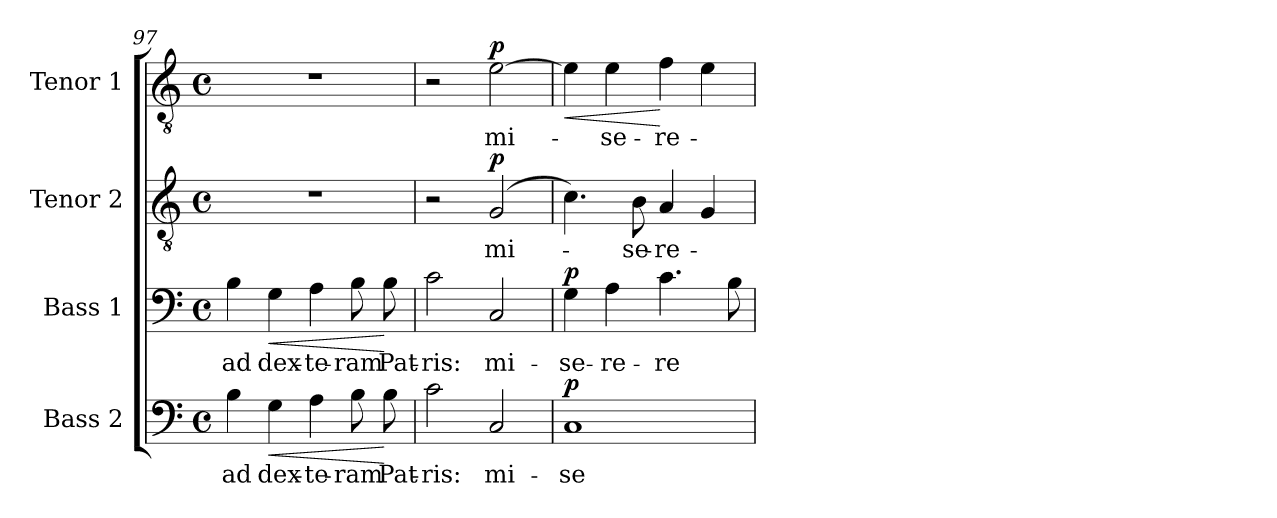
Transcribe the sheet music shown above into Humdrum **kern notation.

**kern	**text	**dynam	**kern	**text	**dynam	**kern	**text	**dynam	**kern	**text	**dynam
*part4	*part4	*part4	*part3	*part3	*part3	*part2	*part2	*part2	*part1	*part1	*part1
*staff4	*staff4	*staff4	*staff3	*staff3	*staff3	*staff2	*staff2	*staff2	*staff1	*staff1	*staff1
*I"Bass 2	*	*	*I"Bass 1	*	*	*I"Tenor 2	*	*	*I"Tenor 1	*	*
*I'B. 2	*	*	*I'B. 1	*	*	*I'T. 2	*	*	*I'T. 1	*	*
*clefF4	*	*	*clefF4	*	*	*clefGv2	*	*	*clefGv2	*	*
*k[]	*	*	*k[]	*	*	*k[]	*	*	*k[]	*	*
*C:	*	*	*C:	*	*	*C:	*	*	*C:	*	*
*M4/4	*	*	*M4/4	*	*	*M4/4	*	*	*M4/4	*	*
*met(c)	*	*	*met(c)	*	*	*met(c)	*	*	*met(c)	*	*
=97	=97	=97	=97	=97	=97	=97	=97	=97	=97	=97	=97
!	!LO:LY:b	!	!	!LO:LY:b	!	!	!	!	!	!	!
4B\	ad	.	4B\	ad	.	1r	.	.	1r	.	.
!	!LO:LY:b	!LO:HP:b	!	!LO:LY:b	!LO:HP:b	!	!	!	!	!	!
4G\	dex-	<	4G\	dex-	<	.	.	.	.	.	.
!	!LO:LY:b	!	!	!LO:LY:b	!	!	!	!	!	!	!
4A\	-te-	.	4A\	-te-	.	.	.	.	.	.	.
!	!LO:LY:b	!	!	!LO:LY:b	!	!	!	!	!	!	!
8B\	-ram	.	8B\	-ram	.	.	.	.	.	.	.
!	!LO:LY:b	!	!	!LO:LY:b	!	!	!	!	!	!	!
8B\	Pat-	[	8B\	Pat-	[	.	.	.	.	.	.
=98	=98	=98	=98	=98	=98	=98	=98	=98	=98	=98	=98
!	!LO:LY:b	!	!	!LO:LY:b	!	!	!	!	!	!	!
2c\	-ris:	.	2c\	-ris:	.	2r	.	.	2r	.	.
!	!LO:LY:b	!	!	!LO:LY:b	!	!	!LO:LY:b	!LO:DY:a	!	!LO:LY:b	!LO:DY:a
2C/	mi-	.	2C/	mi-	.	(2G/	mi-	p	[2e\	mi-	p
=99	=99	=99	=99	=99	=99	=99	=99	=99	=99	=99	=99
!	!LO:LY:b	!LO:DY:a	!	!LO:LY:b	!LO:DY:a	!	!	!	!	!	!LO:HP:b
1C	-se-	p	4G\	-se-	p	4.c\)	.	.	4e\]	.	<
!	!	!	!	!LO:LY:b	!	!	!	!	!	!LO:LY:b	!
.	.	.	4A\	-re-	.	.	.	.	4e\	-se-	.
!	!	!	!	!	!	!	!LO:LY:b	!	!	!	!
.	.	.	.	.	.	8B\	-se-	.	.	.	.
!	!	!	!	!LO:LY:b	!	!	!LO:LY:b	!	!	!LO:LY:b	!
.	.	.	4.c\	-re	.	4A/	-re-	.	4f\	-re-	[
.	.	.	.	.	.	4G/	.	.	4e\	.	.
.	.	.	8B\	.	.	.	.	.	.	.	.
=	=	=	=	=	=	=	=	=	=	=	=
*-	*-	*-	*-	*-	*-	*-	*-	*-	*-	*-	*-
